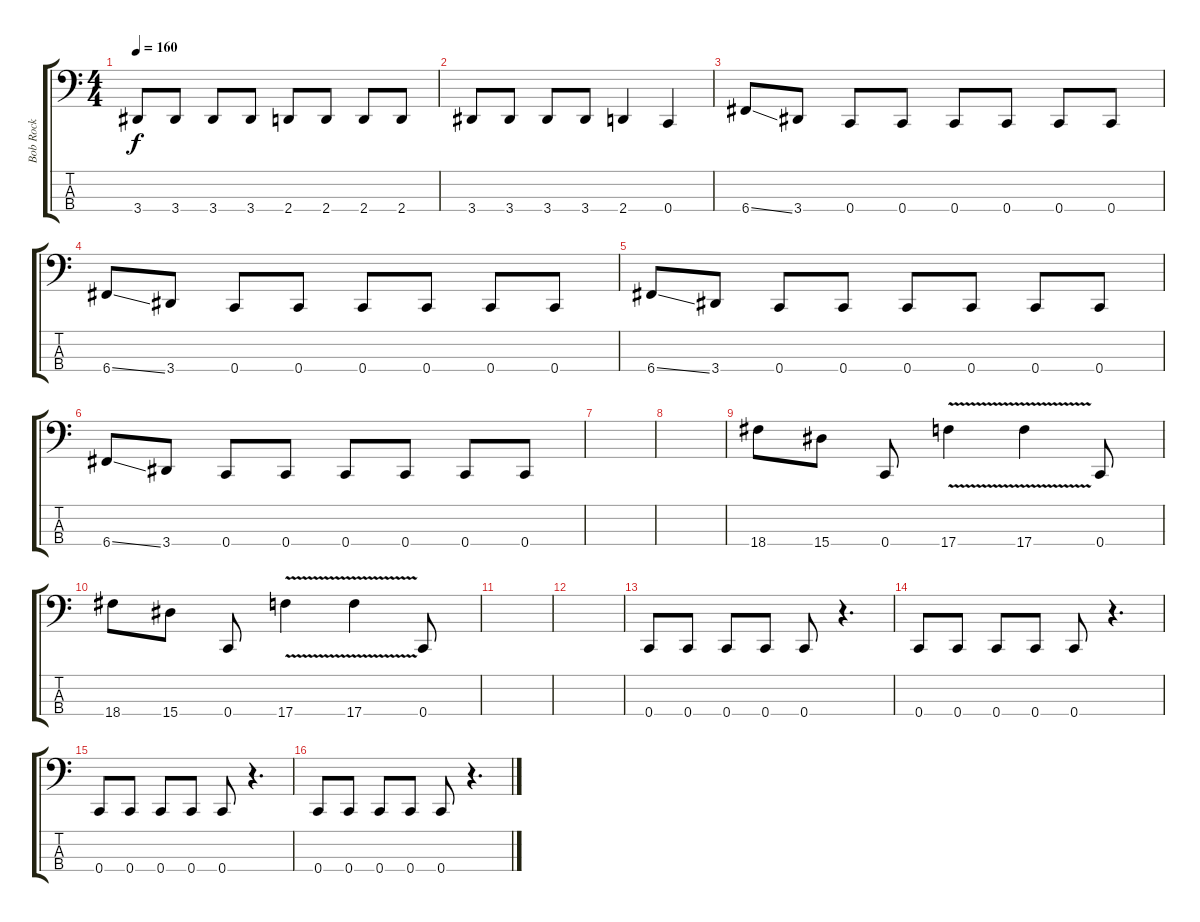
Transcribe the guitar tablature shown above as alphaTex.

\track ("Bob Rock" "Bob Rock") {instrument electricbassfinger}
\staff {score tabs}
\tuning (F2 C2 G1 C1) {hide}
\ts (4 4)
\tempo 160
\clef f4
\ks c
3.4.8{dy f} 3.4.8 3.4.8 3.4.8 2.4.8 2.4.8 2.4.8 2.4.8 |
3.4.8 3.4.8 3.4.8 3.4.8 2.4.4 0.4.4 |
6.4{ss}.8 3.4.8 0.4.8 0.4.8 0.4.8 0.4.8 0.4.8 0.4.8 |
6.4{ss}.8 3.4.8 0.4.8 0.4.8 0.4.8 0.4.8 0.4.8 0.4.8 |
6.4{ss}.8 3.4.8 0.4.8 0.4.8 0.4.8 0.4.8 0.4.8 0.4.8 |
6.4{ss}.8 3.4.8 0.4.8 0.4.8 0.4.8 0.4.8 0.4.8 0.4.8 |
|
|
18.4.8 15.4.8 0.4.8 17.4{v}.4 17.4{v}.4 0.4.8 |
18.4.8 15.4.8 0.4.8 17.4{v}.4 17.4{v}.4 0.4.8 |
|
|
0.4.8 0.4.8 0.4.8 0.4.8 0.4.8 r.4{d} |
0.4.8 0.4.8 0.4.8 0.4.8 0.4.8 r.4{d} |
0.4.8 0.4.8 0.4.8 0.4.8 0.4.8 r.4{d} |
0.4.8 0.4.8 0.4.8 0.4.8 0.4.8 r.4{d}
